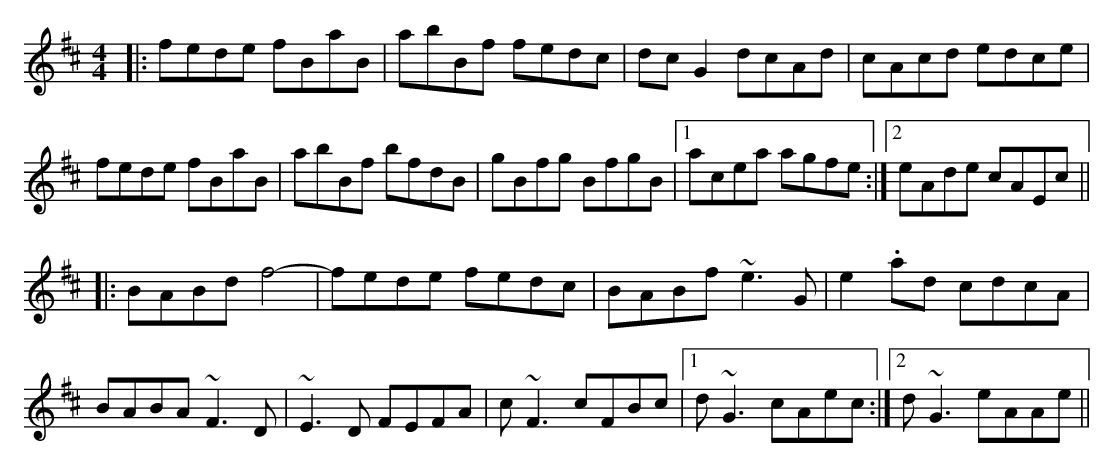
X:1
M:4/4
K:Bmin
|:fede fBaB|abBf fedc|dcG2 dcAd|cAcd edce|
fede fBaB|abBf bfdB|gBfg BfgB|1 acea agfe:|2 eAde cAEc||
|:BABd f4-|fede fedc|BABf ~e3G|e2.ad cdcA|
BABA ~F3D|~E3D FEFA|c~F3 cFBc|1 d~G3 cAec:|2 d~G3 eAAe||
